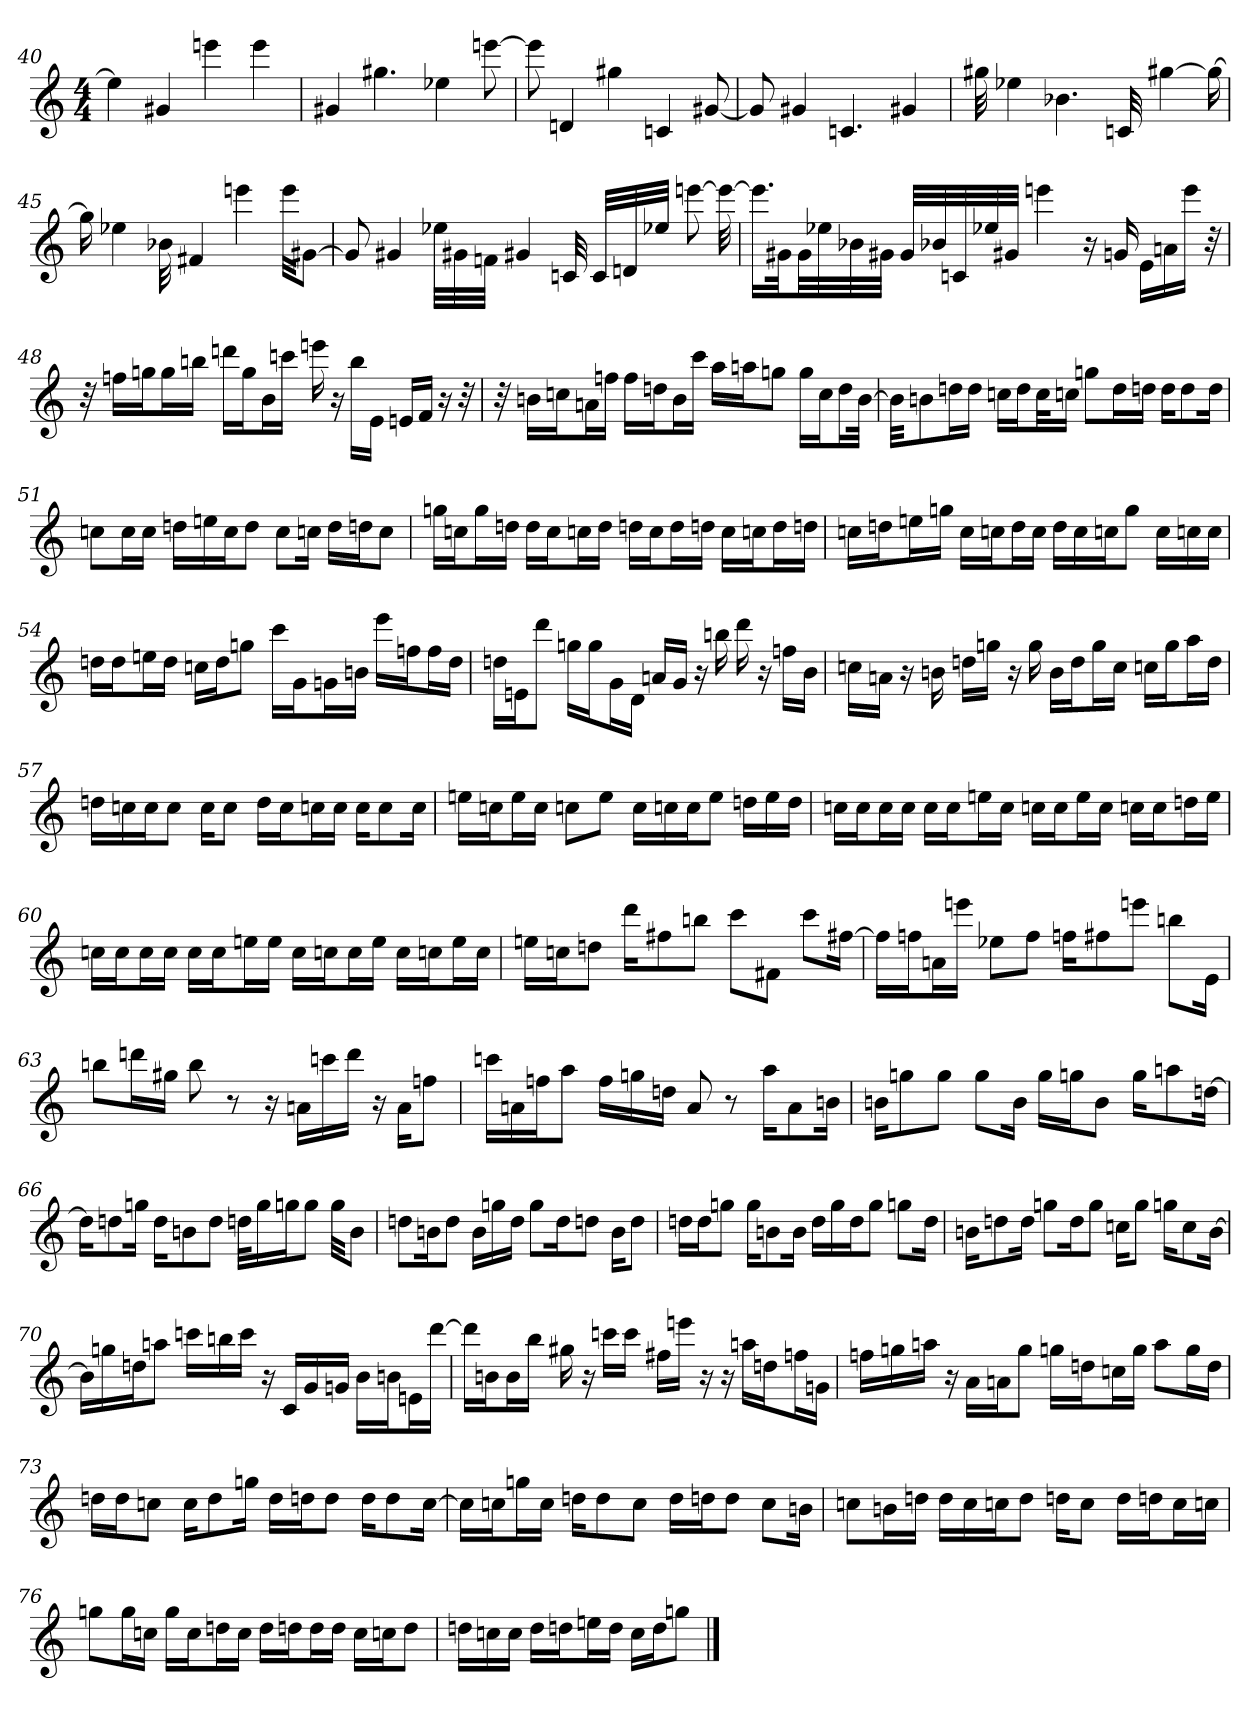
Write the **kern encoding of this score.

**kern
*part1
*staff1
*clefG2
*M4/4
=40
4ee-]
4g#X
4eeen
4eee
=41
4g#X
4.gg#X
4ee-X
[8eeen
=42
8eee]
4dn
4gg#X
4cn
[8g#X
=43
8g#]
4g#X
4.cn
4g#X
=44
32gg#X
4ee-X
4.b-X
32cn
[4gg#X
16gg#_
=45
16gg#]
4ee-X
32b-X
4f#X
4eeen
32eee\KKL
[8g#X\J
=46
8g#]
4g#X
32ee-X\LLL
32g#X\
32fn\JJJ
4g#X
32cn
32c/LLL
32dn/
32ee-X/JJJ
[8eeen
32eee_
=47
16.eee\LL]
32g#X\Jk
32g#\LL
32ee-X\
32b-X\
32g#X\JJJ
32g#/LLL
32b-X/
32cn/
32ee-X/
32g#X/JJJ
4eeen
16r
16gn
16e\LL
16an\
16eee\JJ
32r
=48
32r
16ffn\LL
16ggn\J
16gg\L
16bbn\JJ
16dddn\LL
16gg\J
16b\L
16cccn\JJ
16eeen
16r
16bb\LL
16e\JJ
16en/LL
16f/JJ
16r
32r
=49
32r
16bn\LL
16ccn\J
16an\L
16ffn\JJ
16ff\LL
16ddn\J
16b\L
16ccc\JJ
16aa\LL
16aan\J
8ggn\J
16gg\LL
16cc\J
16dd\L
[32b\JJk
=50
32b\KKL]
8bn\
16ddn\L
16dd\JJ
16ccn\LL
16dd\J
32cc\KL
16ccn\JJ
8ggn\L
16dd\L
16ddn\JJ
16dd\KL
8dd\
16dd\Jk
=51
8ccn\L
16cc\L
16cc\JJ
16ddn\LL
16een\J
16cc\K
8dd\J
8cc\L
16ccn\Jk
16dd\LL
16ddn\J
8cc\J
=52
16ggn\LL
16ccn\J
16gg\L
16ddn\JJ
16dd\LL
16cc\J
16ccn\L
16dd\JJ
16ddn\LL
16cc\J
16dd\L
16ddn\JJ
16cc\LL
16ccn\J
16dd\L
16ddn\JJ
=53
16ccn\LL
16ddn\J
16een\L
16ggn\JJ
16cc\LL
16ccn\J
16dd\L
16cc\JJ
16dd\LL
16cc\J
16ccn\K
8gg\J
16cc\LL
16ccn\
16cc\JJ
=54
16ddn\LL
16dd\J
16een\L
16dd\JJ
16ccn\LL
16dd\J
8ggn\J
16ccc\LL
16g\J
16gn\L
16bn\JJ
16eee\LL
16ffn\J
16ff\L
16dd\JJ
=55
16ddn\LL
16en\J
8ddd\J
16ggn\LL
16gg\J
16g\L
16d\JJ
16an/LL
16g/JJ
16r
16bbn
16ddd
16r
16ffn\LL
16b\JJ
=56
16ccn\LL
16an\JJ
16r
16bn
16ddn\LL
16ggn\JJ
16r
16gg
16b\LL
16dd\J
16gg\L
16cc\JJ
16ccn\LL
16gg\J
16aa\L
16dd\JJ
=57
16ddn\LL
16ccn\J
16cc\K
8cc\J
16cc\KL
8cc\J
16dd\LL
16cc\J
16ccn\L
16cc\JJ
16cc\KL
8cc\
16cc\Jk
=58
16een\LL
16ccn\J
16ee\L
16cc\JJ
8ccn\L
8ee\J
16cc\LL
16ccn\J
16cc\K
8ee\J
16ddn\LL
16ee\
16dd\JJ
=59
16ccn\LL
16cc\J
16cc\L
16cc\JJ
16cc\LL
16cc\J
16een\L
16cc\JJ
16ccn\LL
16cc\J
16ee\L
16cc\JJ
16ccn\LL
16cc\J
16ddn\L
16ee\JJ
=60
16ccn\LL
16cc\J
16cc\L
16cc\JJ
16cc\LL
16cc\J
16een\L
16ee\JJ
16cc\LL
16ccn\J
16cc\L
16ee\JJ
16cc\LL
16ccn\J
16ee\L
16cc\JJ
=61
16een\LL
16ccn\J
8ddn\J
16ddd\KL
8ff#X\
8bbn\J
8ccc\L
8f#X\J
8ccc\L
[16ff#X\Jk
=62
16ff#\LL]
16ffn\J
16an\L
16eeen\JJ
8ee-X\L
8ff\J
16ffn\KL
8ff#X\
8eeen\J
8bbn\L
16e\Jk
=63
8bbn\L
16dddn\L
16gg#X\JJ
8bb
8r
16r
16an\LL
16cccn\
16ddd\JJ
16r
16a\KL
8ffn\J
=64
16cccn\LL
16an\J
16ffn\K
8aa\J
16ff\LL
16ggn\
16ddn\JJ
8a
8r
16aa\KL
8a\
16bn\Jk
=65
16bn\KL
8ggn\
8gg\J
8gg\L
16b\Jk
16gg\LL
16ggn\J
8b\J
16gg\KL
8aan\
[16ddn\Jk
=66
16dd\KL]
8ddn\
16ggn\Jk
16dd\KL
8bn\
8dd\J
32ddn\KLL
16gg\J
16ggn\K
8gg\J
32gg\KKL
8b\J
=67
8ddn\L
16bn\K
8dd\J
16b\LL
16ggn\
16dd\JJ
8gg\L
16dd\K
8ddn\J
16b\KL
8dd\J
=68
16ddn\LL
16dd\J
8ggn\J
16gg\KL
8bn\
16b\Jk
16dd\LL
16gg\J
16dd\K
8gg\J
8ggn\L
16dd\Jk
=69
16bn\KL
8ddn\
16dd\Jk
8ggn\L
16dd\K
8gg\J
16ccn\KL
8gg\J
16ggn\KL
8cc\
[16b\Jk
=70
16b\LL]
16ggn\J
16ddn\K
8aan\J
16cccn\LL
16bbn\
16ccc\JJ
16r
16c/LL
16g/
16gn/JJ
16b\LL
16bn\J
16en\L
[16ddd\JJ
=71
16ddd\LL]
16bn\J
16b\L
16bb\JJ
16gg#X
16r
16cccn\LL
16ccc\JJ
16ff#X\LL
16eeen\JJ
16r
16r
16aan\LL
16ddn\J
16ffn\L
16gn\JJ
=72
16ffn\LL
16ggn\
16aan\JJ
16r
16a\LL
16an\J
8gg\J
16ggn\LL
16ddn\J
16ccn\L
16gg\JJ
8aa\L
16gg\L
16dd\JJ
=73
16ddn\LL
16dd\J
8ccn\J
16cc\KL
8dd\
16ggn\Jk
16dd\LL
16ddn\J
8dd\J
16dd\KL
8dd\
[16cc\Jk
=74
16cc\LL]
16ccn\J
16ggn\L
16cc\JJ
16ddn\KL
8dd\
8cc\J
16dd\KL
16ddn\K
8dd\J
8cc\L
16bn\Jk
=75
8ccn\L
16bn\L
16ddn\JJ
16dd\LL
16cc\J
16ccn\K
8dd\J
16ddn\KL
8cc\J
16dd\LL
16ddn\J
16cc\L
16ccn\JJ
=76
8ggn\L
16gg\L
16ccn\JJ
16gg\LL
16cc\J
16ddn\L
16cc\JJ
16dd\LL
16ddn\J
16dd\L
16dd\JJ
16cc\LL
16ccn\J
8dd\J
=77
16ddn\LL
16ccn\
16cc\JJ
16dd\LL
16ddn\J
16een\L
16dd\JJ
16cc\LL
16dd\J
8ggn\J
==
*-
